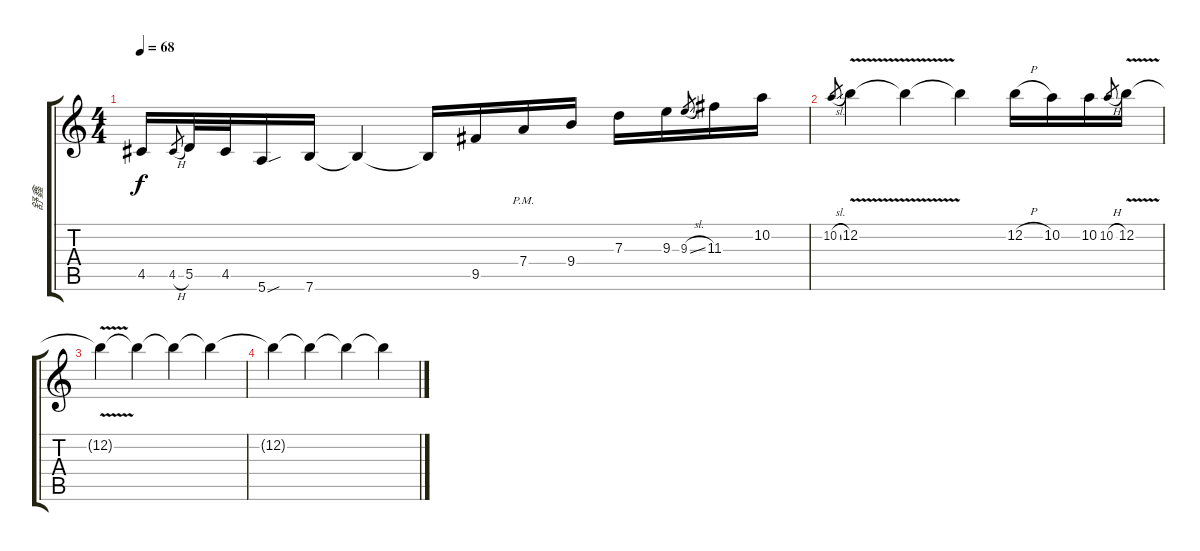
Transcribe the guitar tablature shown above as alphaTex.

\track ("舒鑫" "舒鑫") {instrument overdrivenguitar}
\staff {score tabs}
\tuning (E4 B3 G3 D3 A2 E2) {hide}
\ts (4 4)
\tempo 68
\clef g2
\ks c
4.5{t}.16{dy f} 4.5{h}.8{gr} 5.5.32 4.5.32 5.6{sou}.16 7.6.16 7.6{t}.4 7.6{t}.16 9.5.16 7.4{pm}.16 9.4.16 7.3.16 9.3.16 9.3{sl}.8{gr} 11.3.16 10.2.16 |
10.2{sl}.8{gr} 12.2{v}.4 12.2{t}.4 12.2{t}.4 12.2{h}.16 10.2.16 10.2.16 10.2{h}.8{gr} 12.2{v}.16 |
12.2{t}.4 12.2{t}.4 12.2{t}.4 12.2{t}.4 |
12.2{t}.4 12.2{t}.4 12.2{t}.4 12.2{t}.4
